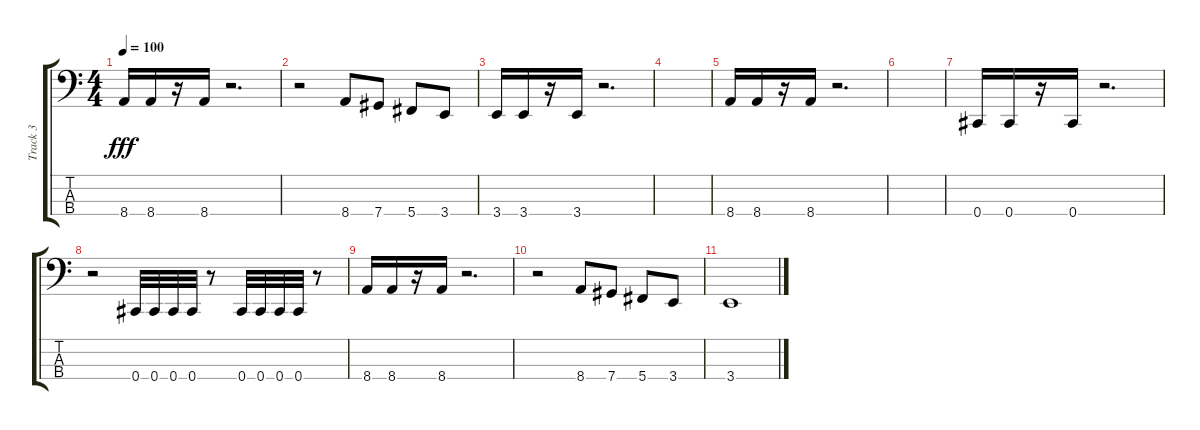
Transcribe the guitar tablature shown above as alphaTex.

\track ("Track 3" "Track 3") {instrument electricbasspick}
\staff {score tabs}
\tuning (Gb2 Db2 Ab1 Db1) {hide}
\ts (4 4)
\tempo 100
\clef f4
\ks c
8.4.16{dy fff} 8.4.16 r.16 8.4.16 r.2{d} |
r.2 8.4.8 7.4.8 5.4.8 3.4.8 |
3.4.16 3.4.16 r.16 3.4.16 r.2{d} |
|
8.4.16 8.4.16 r.16 8.4.16 r.2{d} |
|
0.4.16 0.4.16 r.16 0.4.16 r.2{d} |
r.2 0.4.32 0.4.32 0.4.32 0.4.32 r.8 0.4.32 0.4.32 0.4.32 0.4.32 r.8 |
8.4.16 8.4.16 r.16 8.4.16 r.2{d} |
r.2 8.4.8 7.4.8 5.4.8 3.4.8 |
3.4.1
